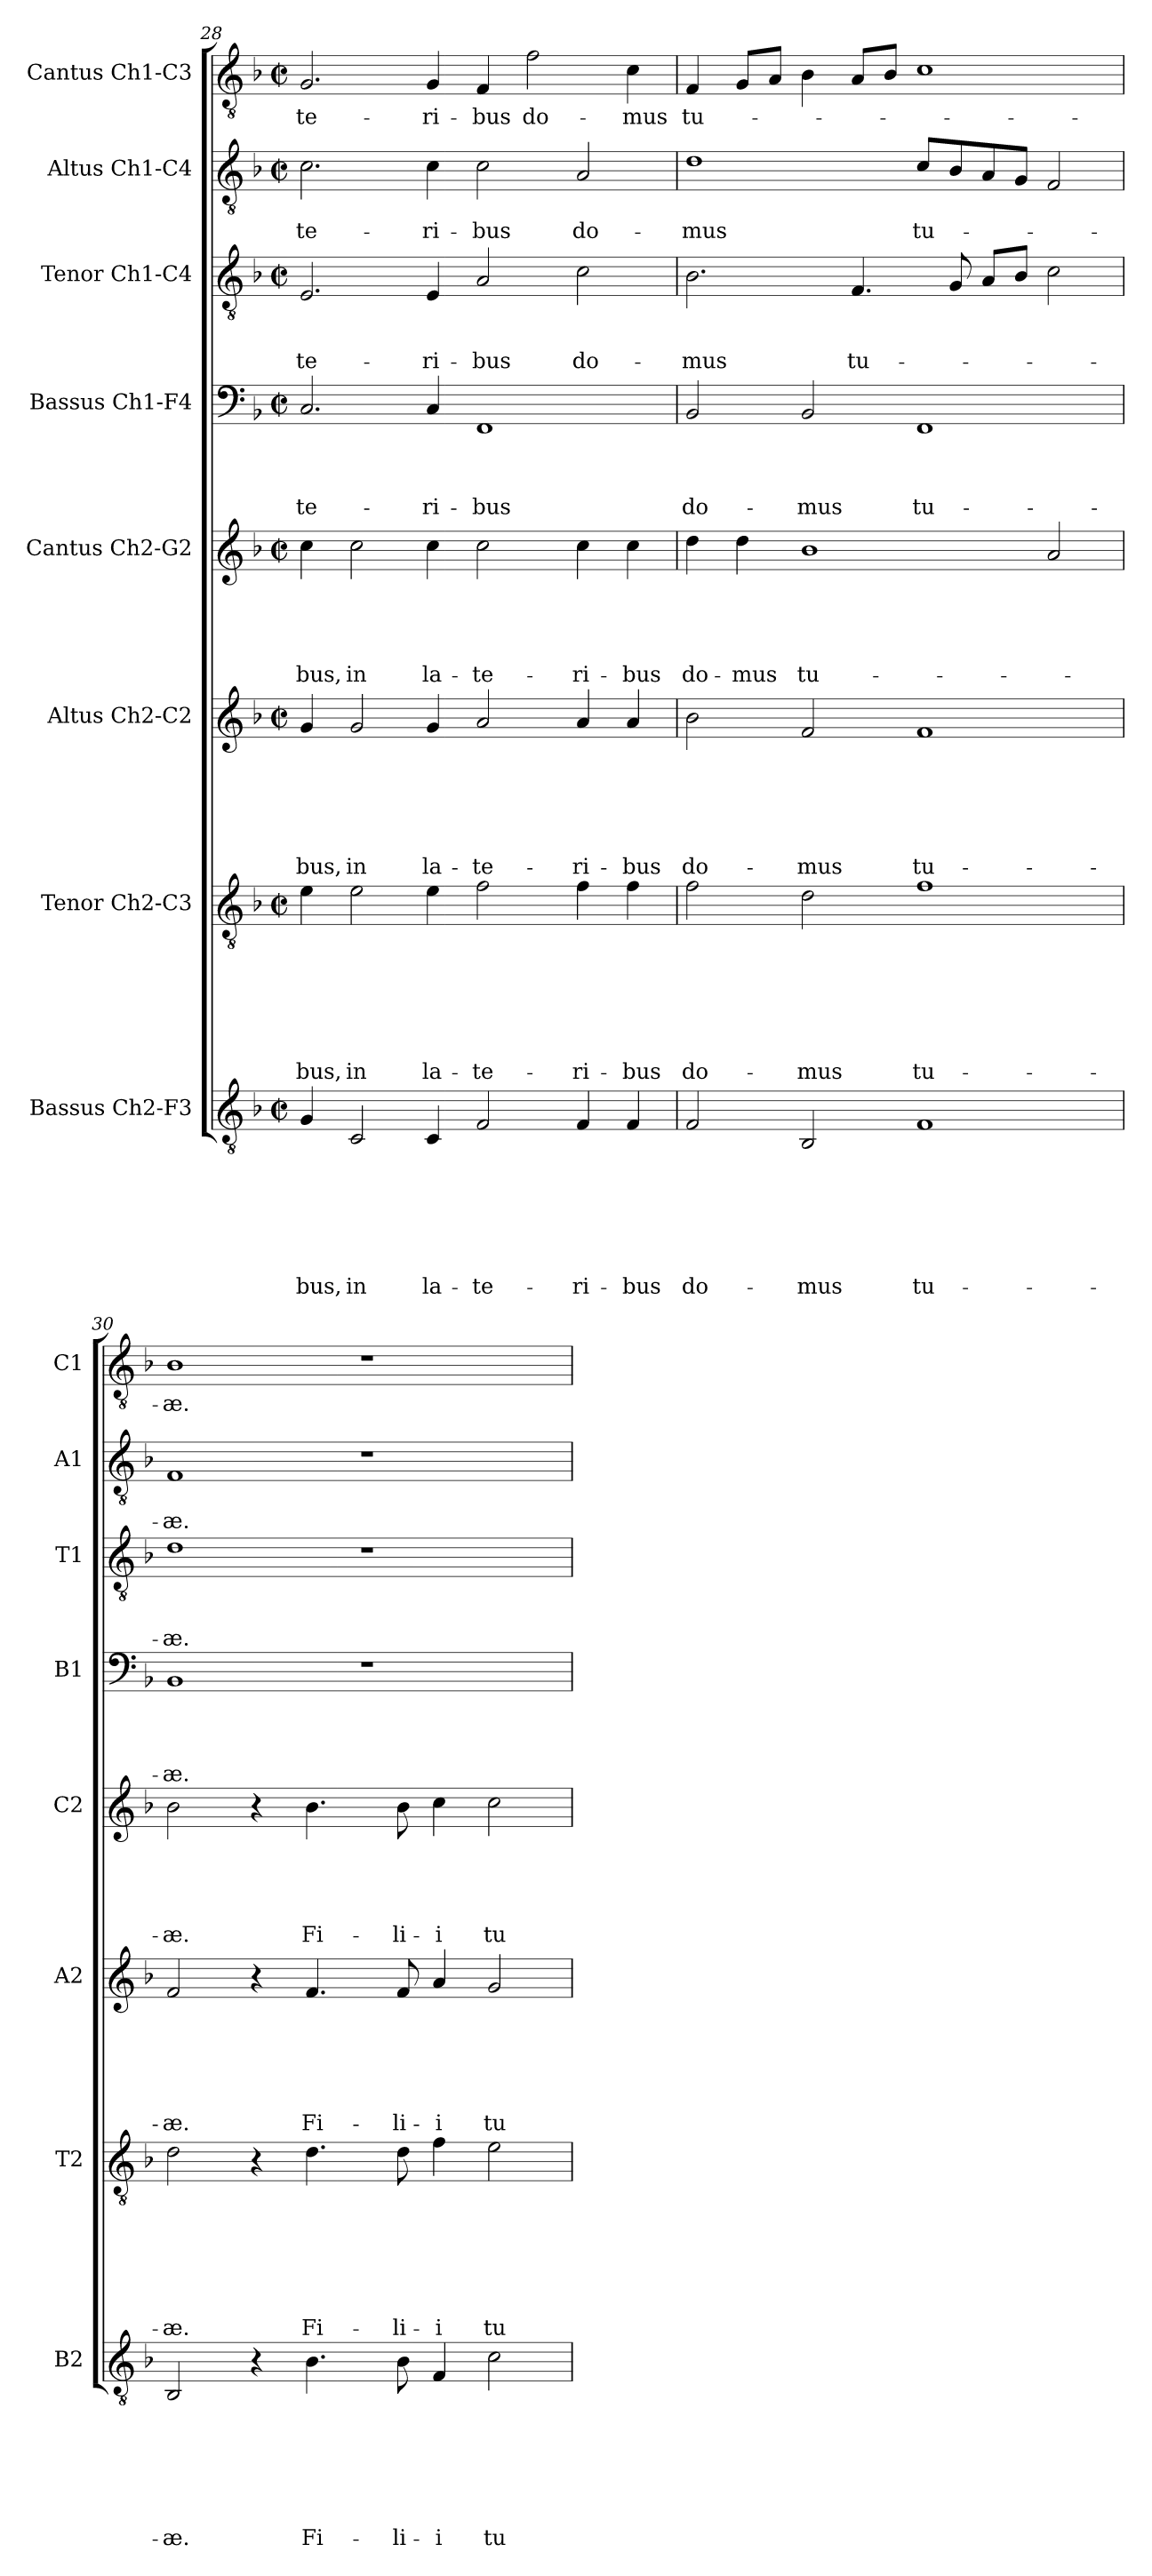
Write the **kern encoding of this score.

**kern	**text	**text	**text	**text	**text	**text	**text	**kern	**text	**text	**text	**text	**text	**text	**text	**kern	**text	**text	**text	**text	**text	**text	**kern	**text	**text	**text	**text	**text	**kern	**text	**text	**text	**text	**kern	**text	**text	**text	**kern	**text	**text	**kern	**text
*part8	*part8	*part8	*part8	*part8	*part8	*part8	*part8	*part7	*part7	*part7	*part7	*part7	*part7	*part7	*part7	*part6	*part6	*part6	*part6	*part6	*part6	*part6	*part5	*part5	*part5	*part5	*part5	*part5	*part4	*part4	*part4	*part4	*part4	*part3	*part3	*part3	*part3	*part2	*part2	*part2	*part1	*part1
*staff8	*staff8	*staff8	*staff8	*staff8	*staff8	*staff8	*staff8	*staff7	*staff7	*staff7	*staff7	*staff7	*staff7	*staff7	*staff7	*staff6	*staff6	*staff6	*staff6	*staff6	*staff6	*staff6	*staff5	*staff5	*staff5	*staff5	*staff5	*staff5	*staff4	*staff4	*staff4	*staff4	*staff4	*staff3	*staff3	*staff3	*staff3	*staff2	*staff2	*staff2	*staff1	*staff1
*I"Bassus Ch2-F3	*	*	*	*	*	*	*	*I"Tenor Ch2-C3	*	*	*	*	*	*	*	*I"Altus Ch2-C2	*	*	*	*	*	*	*I"Cantus Ch2-G2	*	*	*	*	*	*I"Bassus Ch1-F4	*	*	*	*	*I"Tenor Ch1-C4	*	*	*	*I"Altus Ch1-C4	*	*	*I"Cantus Ch1-C3	*
*I'B2	*	*	*	*	*	*	*	*I'T2	*	*	*	*	*	*	*	*I'A2	*	*	*	*	*	*	*I'C2	*	*	*	*	*	*I'B1	*	*	*	*	*I'T1	*	*	*	*I'A1	*	*	*I'C1	*
*clefGv2	*	*	*	*	*	*	*	*clefGv2	*	*	*	*	*	*	*	*clefG2	*	*	*	*	*	*	*clefG2	*	*	*	*	*	*clefF4	*	*	*	*	*clefGv2	*	*	*	*clefGv2	*	*	*clefGv2	*
*k[b-]	*	*	*	*	*	*	*	*k[b-]	*	*	*	*	*	*	*	*k[b-]	*	*	*	*	*	*	*k[b-]	*	*	*	*	*	*k[b-]	*	*	*	*	*k[b-]	*	*	*	*k[b-]	*	*	*k[b-]	*
*F:	*	*	*	*	*	*	*	*F:	*	*	*	*	*	*	*	*F:	*	*	*	*	*	*	*F:	*	*	*	*	*	*F:	*	*	*	*	*F:	*	*	*	*F:	*	*	*F:	*
*M2/2	*	*	*	*	*	*	*	*M2/2	*	*	*	*	*	*	*	*M2/2	*	*	*	*	*	*	*M2/2	*	*	*	*	*	*M2/2	*	*	*	*	*M2/2	*	*	*	*M2/2	*	*	*M2/2	*
*met(c|)	*	*	*	*	*	*	*	*met(c|)	*	*	*	*	*	*	*	*met(c|)	*	*	*	*	*	*	*met(c|)	*	*	*	*	*	*met(c|)	*	*	*	*	*met(c|)	*	*	*	*met(c|)	*	*	*met(c|)	*
=28	=28	=28	=28	=28	=28	=28	=28	=28	=28	=28	=28	=28	=28	=28	=28	=28	=28	=28	=28	=28	=28	=28	=28	=28	=28	=28	=28	=28	=28	=28	=28	=28	=28	=28	=28	=28	=28	=28	=28	=28	=28	=28
!	!	!	!	!	!	!	!LO:LY:b	!	!	!	!	!	!	!	!LO:LY:b	!	!	!	!	!	!	!LO:LY:b	!	!	!	!	!	!LO:LY:b	!	!	!	!	!LO:LY:b	!	!	!	!LO:LY:b	!	!	!LO:LY:b	!	!LO:LY:b
4G/	.	.	.	.	.	.	-bus,	4e\	.	.	.	.	.	.	-bus,	4g/	.	.	.	.	.	-bus,	4cc\	.	.	.	.	-bus,	2.C/	.	.	.	-te-	2.E/	.	.	-te-	2.c\	.	-te-	2.G/	-te-
!	!	!	!	!	!	!	!LO:LY:b	!	!	!	!	!	!	!	!LO:LY:b	!	!	!	!	!	!	!LO:LY:b	!	!	!	!	!	!LO:LY:b	!	!	!	!	!	!	!	!	!	!	!	!	!	!
2C/	.	.	.	.	.	.	in	2e\	.	.	.	.	.	.	in	2g/	.	.	.	.	.	in	2cc\	.	.	.	.	in	.	.	.	.	.	.	.	.	.	.	.	.	.	.
!	!	!	!	!	!	!	!LO:LY:b	!	!	!	!	!	!	!	!LO:LY:b	!	!	!	!	!	!	!LO:LY:b	!	!	!	!	!	!LO:LY:b	!	!	!	!	!LO:LY:b	!	!	!	!LO:LY:b	!	!	!LO:LY:b	!	!LO:LY:b
4C/	.	.	.	.	.	.	la-	4e\	.	.	.	.	.	.	la-	4g/	.	.	.	.	.	la-	4cc\	.	.	.	.	la-	4C/	.	.	.	-ri-	4E/	.	.	-ri-	4c\	.	-ri-	4G/	-ri-
!	!	!	!	!	!	!	!LO:LY:b	!	!	!	!	!	!	!	!LO:LY:b	!	!	!	!	!	!	!LO:LY:b	!	!	!	!	!	!LO:LY:b	!	!	!	!	!LO:LY:b	!	!	!	!LO:LY:b	!	!	!LO:LY:b	!	!LO:LY:b
2F/	.	.	.	.	.	.	-te-	2f\	.	.	.	.	.	.	-te-	2a/	.	.	.	.	.	-te-	2cc\	.	.	.	.	-te-	1FF	.	.	.	-bus	2A/	.	.	-bus	2c\	.	-bus	4F/	-bus
!	!	!	!	!	!	!	!	!	!	!	!	!	!	!	!	!	!	!	!	!	!	!	!	!	!	!	!	!	!	!	!	!	!	!	!	!	!	!	!	!	!	!LO:LY:b
.	.	.	.	.	.	.	.	.	.	.	.	.	.	.	.	.	.	.	.	.	.	.	.	.	.	.	.	.	.	.	.	.	.	.	.	.	.	.	.	.	2f\	do-
!	!	!	!	!	!	!	!LO:LY:b	!	!	!	!	!	!	!	!LO:LY:b	!	!	!	!	!	!	!LO:LY:b	!	!	!	!	!	!LO:LY:b	!	!	!	!	!	!	!	!	!LO:LY:b	!	!	!LO:LY:b	!	!
4F/	.	.	.	.	.	.	-ri-	4f\	.	.	.	.	.	.	-ri-	4a/	.	.	.	.	.	-ri-	4cc\	.	.	.	.	-ri-	.	.	.	.	.	2c\	.	.	do-	2A/	.	do-	.	.
!	!	!	!	!	!	!	!LO:LY:b	!	!	!	!	!	!	!	!LO:LY:b	!	!	!	!	!	!	!LO:LY:b	!	!	!	!	!	!LO:LY:b	!	!	!	!	!	!	!	!	!	!	!	!	!	!LO:LY:b
4F/	.	.	.	.	.	.	-bus	4f\	.	.	.	.	.	.	-bus	4a/	.	.	.	.	.	-bus	4cc\	.	.	.	.	-bus	.	.	.	.	.	.	.	.	.	.	.	.	4c\	-mus
=29	=29	=29	=29	=29	=29	=29	=29	=29	=29	=29	=29	=29	=29	=29	=29	=29	=29	=29	=29	=29	=29	=29	=29	=29	=29	=29	=29	=29	=29	=29	=29	=29	=29	=29	=29	=29	=29	=29	=29	=29	=29	=29
!	!	!	!	!	!	!	!LO:LY:b	!	!	!	!	!	!	!	!LO:LY:b	!	!	!	!	!	!	!LO:LY:b	!	!	!	!	!	!LO:LY:b	!	!	!	!	!LO:LY:b	!	!	!	!LO:LY:b	!	!	!LO:LY:b	!	!LO:LY:b
2F/	.	.	.	.	.	.	do-	2f\	.	.	.	.	.	.	do-	2b-\	.	.	.	.	.	do-	4dd\	.	.	.	.	do-	2BB-/	.	.	.	do-	2.B-\	.	.	-mus	1d	.	-mus	4F/	tu-
!	!	!	!	!	!	!	!	!	!	!	!	!	!	!	!	!	!	!	!	!	!	!	!	!	!	!	!	!LO:LY:b	!	!	!	!	!	!	!	!	!	!	!	!	!	!
.	.	.	.	.	.	.	.	.	.	.	.	.	.	.	.	.	.	.	.	.	.	.	4dd\	.	.	.	.	-mus	.	.	.	.	.	.	.	.	.	.	.	.	8G/L	.
.	.	.	.	.	.	.	.	.	.	.	.	.	.	.	.	.	.	.	.	.	.	.	.	.	.	.	.	.	.	.	.	.	.	.	.	.	.	.	.	.	8A/J	.
!	!	!	!	!	!	!	!LO:LY:b	!	!	!	!	!	!	!	!LO:LY:b	!	!	!	!	!	!	!LO:LY:b	!	!	!	!	!	!LO:LY:b	!	!	!	!	!LO:LY:b	!	!	!	!	!	!	!	!	!
2BB-/	.	.	.	.	.	.	-mus	2d\	.	.	.	.	.	.	-mus	2f/	.	.	.	.	.	-mus	1b-	.	.	.	.	tu-	2BB-/	.	.	.	-mus	.	.	.	.	.	.	.	4B-\	.
!	!	!	!	!	!	!	!	!	!	!	!	!	!	!	!	!	!	!	!	!	!	!	!	!	!	!	!	!	!	!	!	!	!	!	!	!	!LO:LY:b	!	!	!	!	!
.	.	.	.	.	.	.	.	.	.	.	.	.	.	.	.	.	.	.	.	.	.	.	.	.	.	.	.	.	.	.	.	.	.	4.F/	.	.	tu-	.	.	.	8A/L	.
.	.	.	.	.	.	.	.	.	.	.	.	.	.	.	.	.	.	.	.	.	.	.	.	.	.	.	.	.	.	.	.	.	.	.	.	.	.	.	.	.	8B-/J	.
!	!	!	!	!	!	!	!LO:LY:b	!	!	!	!	!	!	!	!LO:LY:b	!	!	!	!	!	!	!LO:LY:b	!	!	!	!	!	!	!	!	!	!	!LO:LY:b	!	!	!	!	!	!	!LO:LY:b	!	!
1F	.	.	.	.	.	.	tu-	1f	.	.	.	.	.	.	tu-	1f	.	.	.	.	.	tu-	.	.	.	.	.	.	1FF	.	.	.	tu-	.	.	.	.	8c/L	.	tu-	1c	.
.	.	.	.	.	.	.	.	.	.	.	.	.	.	.	.	.	.	.	.	.	.	.	.	.	.	.	.	.	.	.	.	.	.	8G/	.	.	.	8B-/	.	.	.	.
.	.	.	.	.	.	.	.	.	.	.	.	.	.	.	.	.	.	.	.	.	.	.	.	.	.	.	.	.	.	.	.	.	.	8A/L	.	.	.	8A/	.	.	.	.
.	.	.	.	.	.	.	.	.	.	.	.	.	.	.	.	.	.	.	.	.	.	.	.	.	.	.	.	.	.	.	.	.	.	8B-/J	.	.	.	8G/J	.	.	.	.
.	.	.	.	.	.	.	.	.	.	.	.	.	.	.	.	.	.	.	.	.	.	.	2a/	.	.	.	.	.	.	.	.	.	.	2c\	.	.	.	2F/	.	.	.	.
=30	=30	=30	=30	=30	=30	=30	=30	=30	=30	=30	=30	=30	=30	=30	=30	=30	=30	=30	=30	=30	=30	=30	=30	=30	=30	=30	=30	=30	=30	=30	=30	=30	=30	=30	=30	=30	=30	=30	=30	=30	=30	=30
!	!	!	!	!	!	!	!LO:LY:b	!	!	!	!	!	!	!	!LO:LY:b	!	!	!	!	!	!	!LO:LY:b	!	!	!	!	!	!LO:LY:b	!	!	!	!	!LO:LY:b	!	!	!	!LO:LY:b	!	!	!LO:LY:b	!	!LO:LY:b
2BB-/	.	.	.	.	.	.	-æ.	2d\	.	.	.	.	.	.	-æ.	2f/	.	.	.	.	.	-æ.	2b-\	.	.	.	.	-æ.	1BB-	.	.	.	-æ.	1d	.	.	-æ.	1F	.	-æ.	1B-	-æ.
4r	.	.	.	.	.	.	.	4r	.	.	.	.	.	.	.	4r	.	.	.	.	.	.	4r	.	.	.	.	.	.	.	.	.	.	.	.	.	.	.	.	.	.	.
!	!	!	!	!	!	!	!LO:LY:b	!	!	!	!	!	!	!	!LO:LY:b	!	!	!	!	!	!	!LO:LY:b	!	!	!	!	!	!LO:LY:b	!	!	!	!	!	!	!	!	!	!	!	!	!	!
4.B-\	.	.	.	.	.	.	Fi-	4.d\	.	.	.	.	.	.	Fi-	4.f/	.	.	.	.	.	Fi-	4.b-\	.	.	.	.	Fi-	.	.	.	.	.	.	.	.	.	.	.	.	.	.
.	.	.	.	.	.	.	.	.	.	.	.	.	.	.	.	.	.	.	.	.	.	.	.	.	.	.	.	.	1r	.	.	.	.	1r	.	.	.	1r	.	.	1r	.
!	!	!	!	!	!	!	!LO:LY:b	!	!	!	!	!	!	!	!LO:LY:b	!	!	!	!	!	!	!LO:LY:b	!	!	!	!	!	!LO:LY:b	!	!	!	!	!	!	!	!	!	!	!	!	!	!
8B-\	.	.	.	.	.	.	-li-	8d\	.	.	.	.	.	.	-li-	8f/	.	.	.	.	.	-li-	8b-\	.	.	.	.	-li-	.	.	.	.	.	.	.	.	.	.	.	.	.	.
!	!	!	!	!	!	!	!LO:LY:b	!	!	!	!	!	!	!	!LO:LY:b	!	!	!	!	!	!	!LO:LY:b	!	!	!	!	!	!LO:LY:b	!	!	!	!	!	!	!	!	!	!	!	!	!	!
4F/	.	.	.	.	.	.	-i	4f\	.	.	.	.	.	.	-i	4a/	.	.	.	.	.	-i	4cc\	.	.	.	.	-i	.	.	.	.	.	.	.	.	.	.	.	.	.	.
!	!	!	!	!	!	!	!LO:LY:b	!	!	!	!	!	!	!	!LO:LY:b	!	!	!	!	!	!	!LO:LY:b	!	!	!	!	!	!LO:LY:b	!	!	!	!	!	!	!	!	!	!	!	!	!	!
2c\	.	.	.	.	.	.	tu-	2e\	.	.	.	.	.	.	tu-	2g/	.	.	.	.	.	tu-	2cc\	.	.	.	.	tu-	.	.	.	.	.	.	.	.	.	.	.	.	.	.
=	=	=	=	=	=	=	=	=	=	=	=	=	=	=	=	=	=	=	=	=	=	=	=	=	=	=	=	=	=	=	=	=	=	=	=	=	=	=	=	=	=	=
*-	*-	*-	*-	*-	*-	*-	*-	*-	*-	*-	*-	*-	*-	*-	*-	*-	*-	*-	*-	*-	*-	*-	*-	*-	*-	*-	*-	*-	*-	*-	*-	*-	*-	*-	*-	*-	*-	*-	*-	*-	*-	*-
